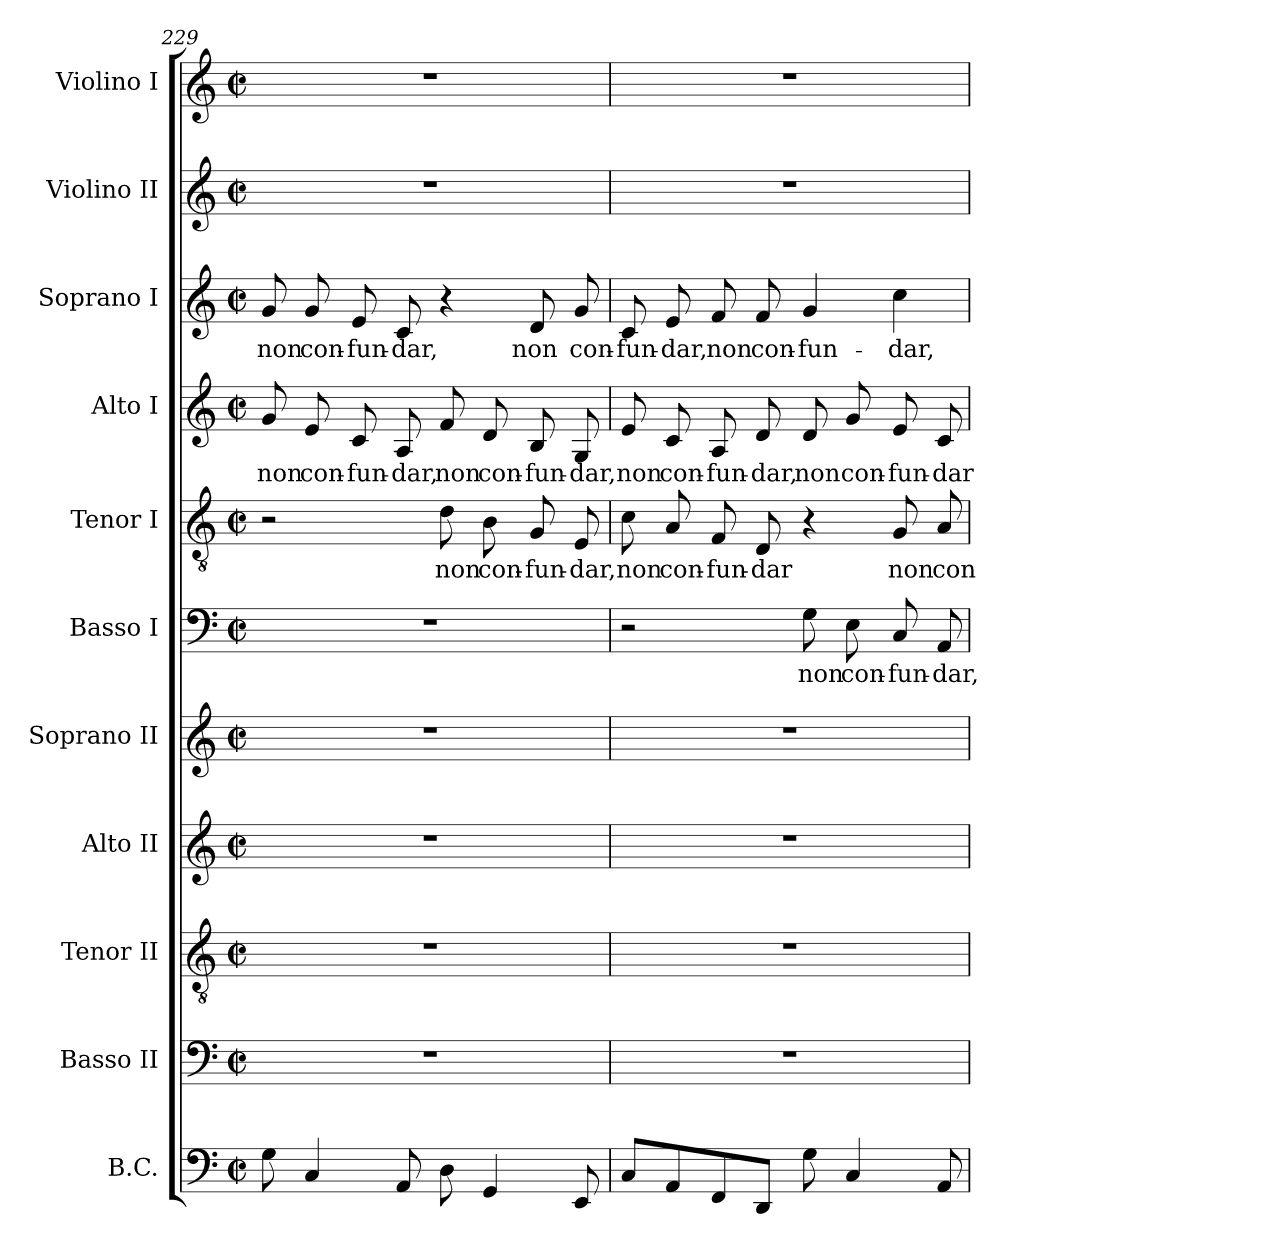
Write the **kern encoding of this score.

**kern	**kern	**kern	**kern	**kern	**kern	**text	**kern	**text	**kern	**text	**kern	**text	**kern	**kern
*part11	*part10	*part9	*part8	*part7	*part6	*part6	*part5	*part5	*part4	*part4	*part3	*part3	*part2	*part1
*staff11	*staff10	*staff9	*staff8	*staff7	*staff6	*staff6	*staff5	*staff5	*staff4	*staff4	*staff3	*staff3	*staff2	*staff1
*I"B.C.	*I"Basso II	*I"Tenor II	*I"Alto II	*I"Soprano II	*I"Basso I	*	*I"Tenor I	*	*I"Alto I	*	*I"Soprano I	*	*I"Violino II	*I"Violino I
*I'BC	*I'B 2	*I'T 2	*I'A 2	*I'S 2	*I'B 1	*	*I'T 1	*	*I'A 1	*	*I'S 1	*	*I'Vln. II	*I'Vln. I
!!LO:PB:g=z
*clefF4	*clefF4	*clefGv2	*clefG2	*clefG2	*clefF4	*	*clefGv2	*	*clefG2	*	*clefG2	*	*clefG2	*clefG2
*k[]	*k[]	*k[]	*k[]	*k[]	*k[]	*	*k[]	*	*k[]	*	*k[]	*	*k[]	*k[]
*C:	*C:	*C:	*C:	*C:	*C:	*	*C:	*	*C:	*	*C:	*	*C:	*C:
*M2/2	*M2/2	*M2/2	*M2/2	*M2/2	*M2/2	*	*M2/2	*	*M2/2	*	*M2/2	*	*M2/2	*M2/2
*met(c|)	*met(c|)	*met(c|)	*met(c|)	*met(c|)	*met(c|)	*	*met(c|)	*	*met(c|)	*	*met(c|)	*	*met(c|)	*met(c|)
=229	=229	=229	=229	=229	=229	=229	=229	=229	=229	=229	=229	=229	=229	=229
!	!	!	!	!	!	!	!	!	!	!LO:LY:b	!	!	!	!
!	!	!	!	!	!	!	!	!	!	!	!	!LO:LY:b	!	!
8G\	1r	1r	1r	1r	1r	.	2r	.	8g/	non	8g/	non	1r	1r
!	!	!	!	!	!	!	!	!	!	!LO:LY:b	!	!	!	!
!	!	!	!	!	!	!	!	!	!	!	!	!LO:LY:b	!	!
4C/	.	.	.	.	.	.	.	.	8e/	con-	8g/	con-	.	.
!	!	!	!	!	!	!	!	!	!	!LO:LY:b	!	!	!	!
!	!	!	!	!	!	!	!	!	!	!	!	!LO:LY:b	!	!
.	.	.	.	.	.	.	.	.	8c/	-fun-	8e/	-fun-	.	.
!	!	!	!	!	!	!	!	!	!	!LO:LY:b	!	!	!	!
!	!	!	!	!	!	!	!	!	!	!	!	!LO:LY:b	!	!
8AA/	.	.	.	.	.	.	.	.	8A/	-dar,	8c/	-dar,	.	.
!	!	!	!	!	!	!	!	!LO:LY:b	!	!	!	!	!	!
!	!	!	!	!	!	!	!	!	!	!LO:LY:b	!	!	!	!
8D\	.	.	.	.	.	.	8d\	non	8f/	non	4r	.	.	.
!	!	!	!	!	!	!	!	!LO:LY:b	!	!	!	!	!	!
!	!	!	!	!	!	!	!	!	!	!LO:LY:b	!	!	!	!
4GG/	.	.	.	.	.	.	8B\	con-	8d/	con-	.	.	.	.
!	!	!	!	!	!	!	!	!LO:LY:b	!	!	!	!	!	!
!	!	!	!	!	!	!	!	!	!	!LO:LY:b	!	!	!	!
!	!	!	!	!	!	!	!	!	!	!	!	!LO:LY:b	!	!
.	.	.	.	.	.	.	8G/	-fun-	8B/	-fun-	8d/	non	.	.
!	!	!	!	!	!	!	!	!LO:LY:b	!	!	!	!	!	!
!	!	!	!	!	!	!	!	!	!	!LO:LY:b	!	!	!	!
!	!	!	!	!	!	!	!	!	!	!	!	!LO:LY:b	!	!
8EE/	.	.	.	.	.	.	8E/	-dar,	8G/	-dar,	8g/	con-	.	.
=230	=230	=230	=230	=230	=230	=230	=230	=230	=230	=230	=230	=230	=230	=230
!	!	!	!	!	!	!	!	!LO:LY:b	!	!	!	!	!	!
!	!	!	!	!	!	!	!	!	!	!LO:LY:b	!	!	!	!
!	!	!	!	!	!	!	!	!	!	!	!	!LO:LY:b	!	!
8C/L	1r	1r	1r	1r	2r	.	8c\	non	8e/	non	8c/	-fun-	1r	1r
!	!	!	!	!	!	!	!	!LO:LY:b	!	!	!	!	!	!
!	!	!	!	!	!	!	!	!	!	!LO:LY:b	!	!	!	!
!	!	!	!	!	!	!	!	!	!	!	!	!LO:LY:b	!	!
8AA/	.	.	.	.	.	.	8A/	con-	8c/	con-	8e/	-dar,	.	.
!	!	!	!	!	!	!	!	!LO:LY:b	!	!	!	!	!	!
!	!	!	!	!	!	!	!	!	!	!LO:LY:b	!	!	!	!
!	!	!	!	!	!	!	!	!	!	!	!	!LO:LY:b	!	!
8FF/	.	.	.	.	.	.	8F/	-fun-	8A/	-fun-	8f/	non	.	.
!	!	!	!	!	!	!	!	!LO:LY:b	!	!	!	!	!	!
!	!	!	!	!	!	!	!	!	!	!LO:LY:b	!	!	!	!
!	!	!	!	!	!	!	!	!	!	!	!	!LO:LY:b	!	!
8DD/J	.	.	.	.	.	.	8D/	-dar	8d/	-dar,	8f/	con-	.	.
!	!	!	!	!	!	!LO:LY:b	!	!	!	!	!	!	!	!
!	!	!	!	!	!	!	!	!	!	!LO:LY:b	!	!	!	!
!	!	!	!	!	!	!	!	!	!	!	!	!LO:LY:b	!	!
8G\	.	.	.	.	8G\	non	4r	.	8d/	non	4g/	-fun-	.	.
!	!	!	!	!	!	!LO:LY:b	!	!	!	!	!	!	!	!
!	!	!	!	!	!	!	!	!	!	!LO:LY:b	!	!	!	!
4C/	.	.	.	.	8E\	con-	.	.	8g/	con-	.	.	.	.
!	!	!	!	!	!	!LO:LY:b	!	!	!	!	!	!	!	!
!	!	!	!	!	!	!	!	!LO:LY:b	!	!	!	!	!	!
!	!	!	!	!	!	!	!	!	!	!LO:LY:b	!	!	!	!
!	!	!	!	!	!	!	!	!	!	!	!	!LO:LY:b	!	!
.	.	.	.	.	8C/	-fun-	8G/	non	8e/	-fun-	4cc\	-dar,	.	.
!	!	!	!	!	!	!LO:LY:b	!	!	!	!	!	!	!	!
!	!	!	!	!	!	!	!	!LO:LY:b	!	!	!	!	!	!
!	!	!	!	!	!	!	!	!	!	!LO:LY:b	!	!	!	!
8AA/	.	.	.	.	8AA/	-dar,	8A/	con-	8c/	-dar	.	.	.	.
=	=	=	=	=	=	=	=	=	=	=	=	=	=	=
*-	*-	*-	*-	*-	*-	*-	*-	*-	*-	*-	*-	*-	*-	*-
